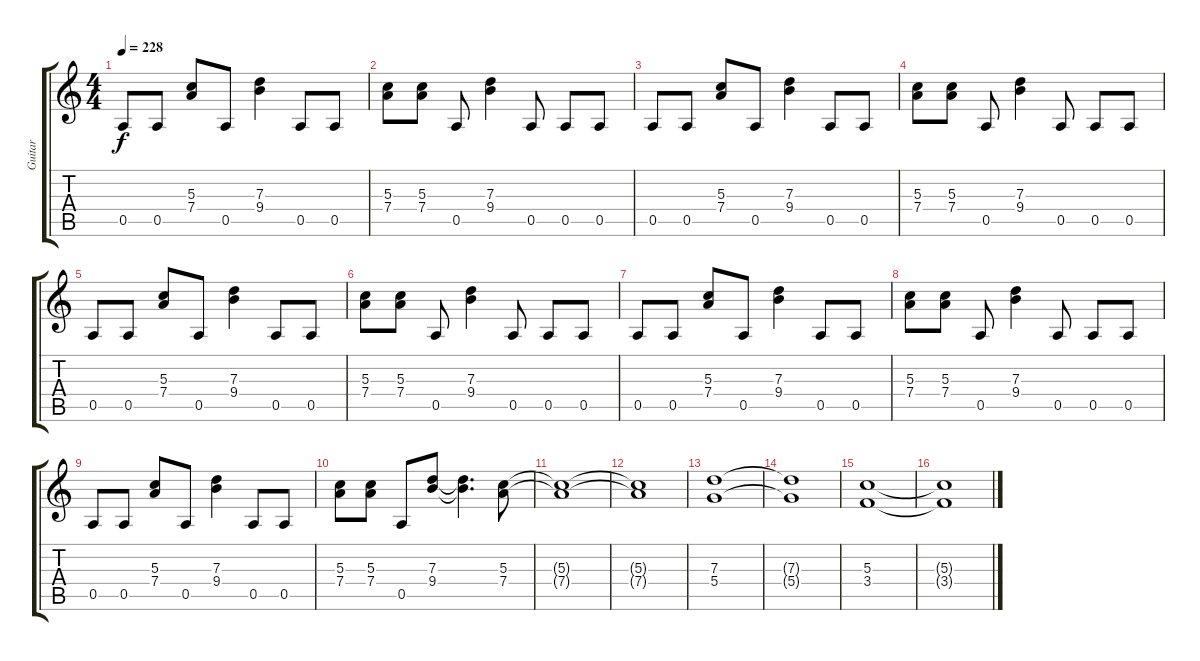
\track ("Guitar" "Guitar") {instrument distortionguitar}
\staff {score tabs}
\tuning (E4 B3 G3 D3 A2 E2) {hide}
\ts (4 4)
\tempo 228
\clef g2
\ks c
0.5.8{dy f} 0.5.8 (5.3 7.4).8 0.5.8 (7.3 9.4).4 0.5.8 0.5.8 |
(5.3 7.4).8 (5.3 7.4).8 0.5.8 (7.3 9.4).4 0.5.8 0.5.8 0.5.8 |
0.5.8 0.5.8 (5.3 7.4).8 0.5.8 (7.3 9.4).4 0.5.8 0.5.8 |
(5.3 7.4).8 (5.3 7.4).8 0.5.8 (7.3 9.4).4 0.5.8 0.5.8 0.5.8 |
0.5.8 0.5.8 (5.3 7.4).8 0.5.8 (7.3 9.4).4 0.5.8 0.5.8 |
(5.3 7.4).8 (5.3 7.4).8 0.5.8 (7.3 9.4).4 0.5.8 0.5.8 0.5.8 |
0.5.8 0.5.8 (5.3 7.4).8 0.5.8 (7.3 9.4).4 0.5.8 0.5.8 |
(5.3 7.4).8 (5.3 7.4).8 0.5.8 (7.3 9.4).4 0.5.8 0.5.8 0.5.8 |
0.5.8 0.5.8 (5.3 7.4).8 0.5.8 (7.3 9.4).4 0.5.8 0.5.8 |
(5.3 7.4).8 (5.3 7.4).8 0.5.8 (7.3 9.4).8 (7.3{t} 9.4{t}).4{d} (5.3 7.4).8 |
(5.3{t} 7.4{t}).1 |
(5.3{t} 7.4{t}).1 |
(7.3 5.4).1 |
(7.3{t} 5.4{t}).1 |
(5.3 3.4).1 |
(5.3{t} 3.4{t}).1
